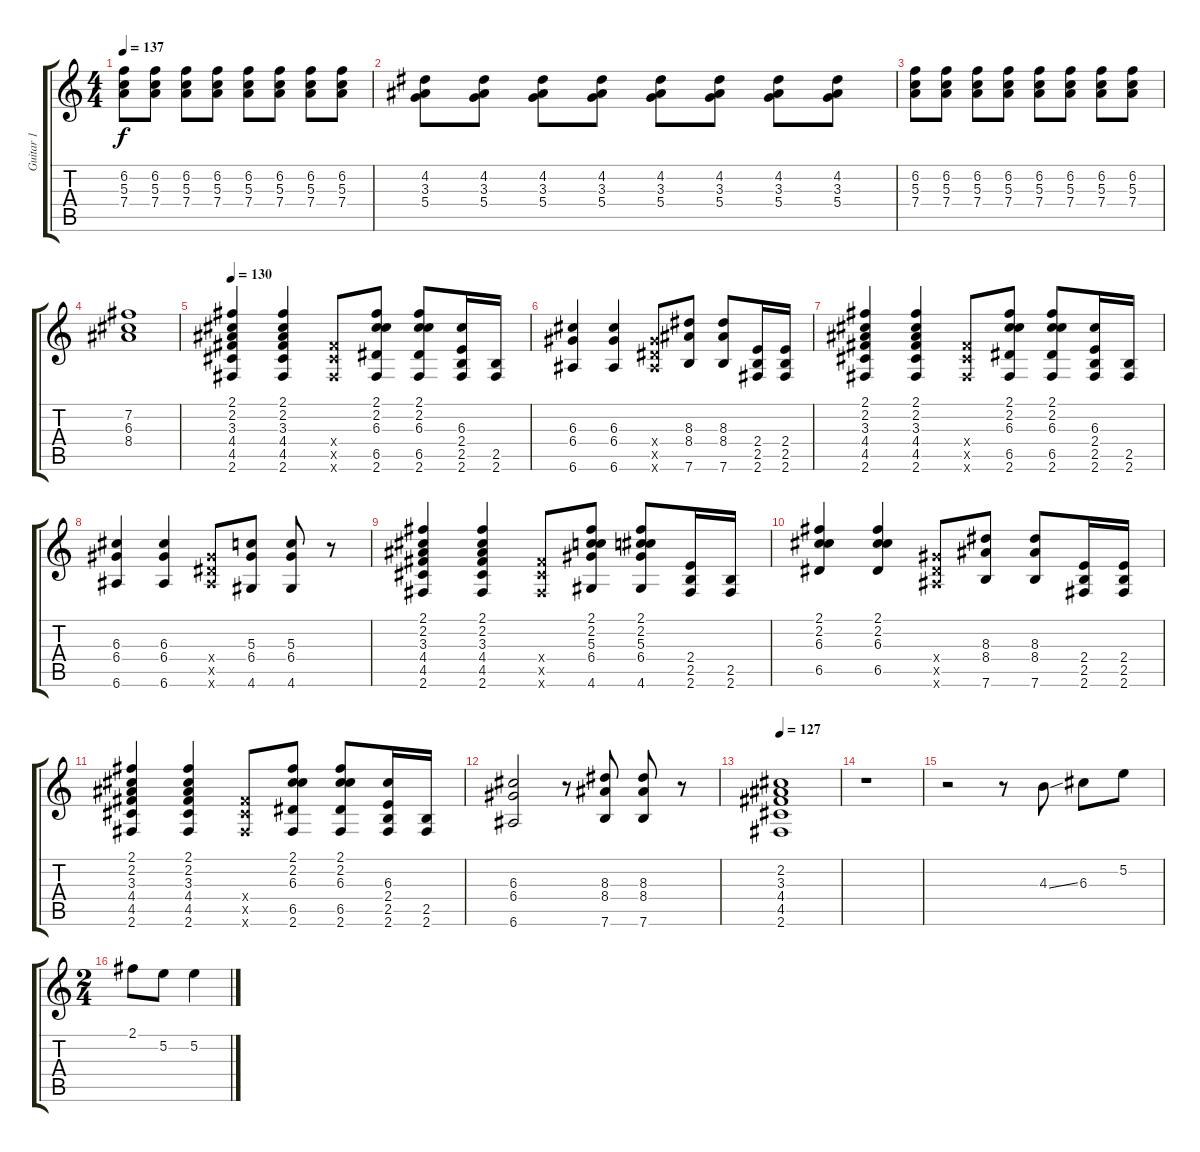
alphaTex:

\track ("Guitar 1" "Guitar 1") {instrument overdrivenguitar}
\staff {score tabs}
\tuning (E4 B3 G3 D3 A2 E2) {hide}
\ts (4 4)
\tempo 137
\clef g2
\ks c
(6.2 5.3 7.4).8{dy f} (6.2 5.3 7.4).8 (6.2 5.3 7.4).8 (6.2 5.3 7.4).8 (6.2 5.3 7.4).8 (6.2 5.3 7.4).8 (6.2 5.3 7.4).8 (6.2 5.3 7.4).8 |
(4.2 3.3 5.4).8 (4.2 3.3 5.4).8 (4.2 3.3 5.4).8 (4.2 3.3 5.4).8 (4.2 3.3 5.4).8 (4.2 3.3 5.4).8 (4.2 3.3 5.4).8 (4.2 3.3 5.4).8 |
(6.2 5.3 7.4).8 (6.2 5.3 7.4).8 (6.2 5.3 7.4).8 (6.2 5.3 7.4).8 (6.2 5.3 7.4).8 (6.2 5.3 7.4).8 (6.2 5.3 7.4).8 (6.2 5.3 7.4).8 |
(7.2 6.3 8.4).1 |
\tempo 130
(2.1 2.2 3.3 4.4 4.5 2.6).4 (2.1 2.2 3.3 4.4 4.5 2.6).4 (4.4{x} 4.5{x} 2.6{x}).8 (2.1 2.2 6.3 6.5 2.6).8 (2.1 2.2 6.3 6.5 2.6).8 (6.3 2.4 2.5 2.6).16 (2.5 2.6).16 |
(6.3 6.4 6.6).4 (6.3 6.4 6.6).4 (6.4{x} 6.5{x} 6.6{x}).8 (8.3 8.4 7.6).8 (8.3 8.4 7.6).8 (2.4 2.5 2.6).16 (2.4 2.5 2.6).16 |
(2.1 2.2 3.3 4.4 4.5 2.6).4 (2.1 2.2 3.3 4.4 4.5 2.6).4 (4.4{x} 4.5{x} 2.6{x}).8 (2.1 2.2 6.3 6.5 2.6).8 (2.1 2.2 6.3 6.5 2.6).8 (6.3 2.4 2.5 2.6).16 (2.5 2.6).16 |
(6.3 6.4 6.6).4 (6.3 6.4 6.6).4 (6.4{x} 6.5{x} 6.6{x}).8 (5.3 6.4 4.6).8 (5.3 6.4 4.6).8 r.8 |
(2.1 2.2 3.3 4.4 4.5 2.6).4 (2.1 2.2 3.3 4.4 4.5 2.6).4 (4.4{x} 4.5{x} 2.6{x}).8 (2.1 2.2 5.3 6.4 4.6).8 (2.1 2.2 5.3 6.4 4.6).8 (2.4 2.5 2.6).16 (2.5 2.6).16 |
(2.1 2.2 6.3 6.5).4 (2.1 2.2 6.3 6.5).4 (6.4{x} 6.5{x} 6.6{x}).8 (8.3 8.4 7.6).8 (8.3 8.4 7.6).8 (2.4 2.5 2.6).16 (2.4 2.5 2.6).16 |
(2.1 2.2 3.3 4.4 4.5 2.6).4 (2.1 2.2 3.3 4.4 4.5 2.6).4 (4.4{x} 4.5{x} 2.6{x}).8 (2.1 2.2 6.3 6.5 2.6).8 (2.1 2.2 6.3 6.5 2.6).8 (6.3 2.4 2.5 2.6).16 (2.5 2.6).16 |
(6.3 6.4 6.6).2 r.8 (8.3 8.4 7.6).8 (8.3 8.4 7.6).8 r.8 |
\tempo 127
(2.2 3.3 4.4 4.5 2.6).1 |
r.1 |
r.2 r.8 4.3{ss}.8 6.3.8 5.2.8 |
\ts (2 4)
2.1.8 5.2.8 5.2.4
